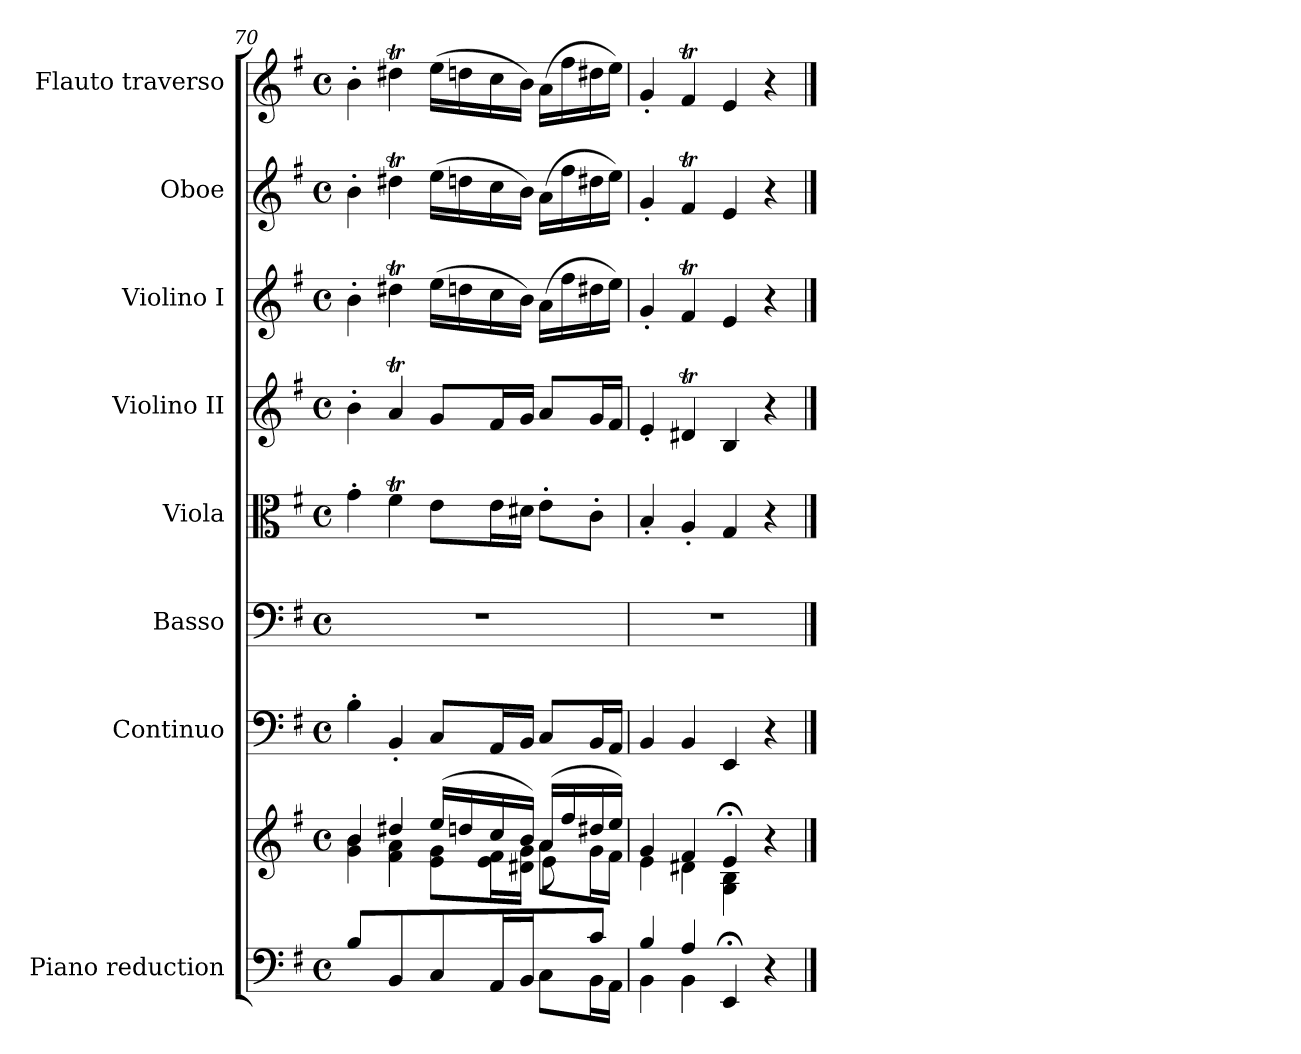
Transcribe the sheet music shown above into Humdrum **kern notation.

**kern	**kern	**kern	**kern	**kern	**kern	**kern	**kern	**kern
*part8	*part8	*part7	*part6	*part5	*part4	*part3	*part2	*part1
*staff9	*staff8	*staff7	*staff6	*staff5	*staff4	*staff3	*staff2	*staff1
*I"Piano reduction	*	*I"Continuo	*I"Basso	*I"Viola	*I"Violino II	*I"Violino I	*I"Oboe	*I"Flauto traverso
*I'Pno	*	*	*	*I'Vla	*I'Vln	*I'Vln	*I'Ob	*I'Fl
*clefF4	*clefG2	*clefF4	*clefF4	*clefC3	*clefG2	*clefG2	*clefG2	*clefG2
*k[f#]	*k[f#]	*k[f#]	*k[f#]	*k[f#]	*k[f#]	*k[f#]	*k[f#]	*k[f#]
*M4/4	*M4/4	*M4/4	*M4/4	*M4/4	*M4/4	*M4/4	*M4/4	*M4/4
*met(c)	*met(c)	*met(c)	*met(c)	*met(c)	*met(c)	*met(c)	*met(c)	*met(c)
=70	=70	=70	=70	=70	=70	=70	=70	=70
*^	*^	*	*	*	*	*	*	*
*	*	*	*^	*	*	*	*	*	*	*
4B\	2ryy	4b/	4g\ 4b\	2.ryy	4B'\	1r	4g'\	4b'\	4b'\	4b'\	4b'\
4BB/	.	4dd#X/	4f#\ 4a\	.	4BB'/	.	4f#t\	4aT/	4dd#Xt\	4dd#Xt\	4dd#Xt\
8C/L	4ryy	(>16ee/LL	8e\ 8g\L	.	8C/L	.	8e\L	8g/L	(>16ee\LL	(>16ee\LL	(>16ee\LL
.	.	16ddn/	.	.	.	.	.	.	16ddn\	16ddn\	16ddn\
16AA/L	.	16cc/	16e\ 16f#\L	.	16AA/L	.	16e\L	16f#/L	16cc\	16cc\	16cc\
16BB/JJ	.	16b/JJ)	16d#X\ 16g\JJ	.	16BB/JJ	.	16d#X\JJ	16g/JJ	16b\JJ)	16b\JJ)	16b\JJ)
8ryy	8C\L	(>16a/LL	8a\L	8e\L	8C/L	.	8e'\L	8a/L	(>16a\LL	(>16a\LL	(>16a\LL
.	.	16ff#/	.	.	.	.	.	.	16ff#\	16ff#\	16ff#\
8c/J	16BB\L	16dd#X/	16g\L	8ryy	16BB/L	.	8c'\J	16g/L	16dd#X\	16dd#X\	16dd#X\
.	16AA\JJ	16ee/JJ)	16f#\JJ	.	16AA/JJ	.	.	16f#/JJ	16ee\JJ)	16ee\JJ)	16ee\JJ)
*	*	*	*v	*v	*	*	*	*	*	*	*
=71	=71	=71	=71	=71	=71	=71	=71	=71	=71	=71
4B/	4BB\	4g/	4e\	4BB/	1r	4B'/	4e'/	4g'/	4g'/	4g'/
4A/	4BB\	4f#/	4d#X\	4BB/	.	4A'/	4d#Xt/	4f#t/	4f#t/	4f#t/
4EE;/	4ryy	4e;</	4G\ 4B\	4EE/	.	4G/	4B/	4e/	4e/	4e/
4r	4ryy	4r	4ryy	4r	.	4r	4r	4r	4r	4r
*v	*v	*	*	*	*	*	*	*	*	*
*	*v	*v	*	*	*	*	*	*	*
==	==	==	==	==	==	==	==	==
*-	*-	*-	*-	*-	*-	*-	*-	*-
